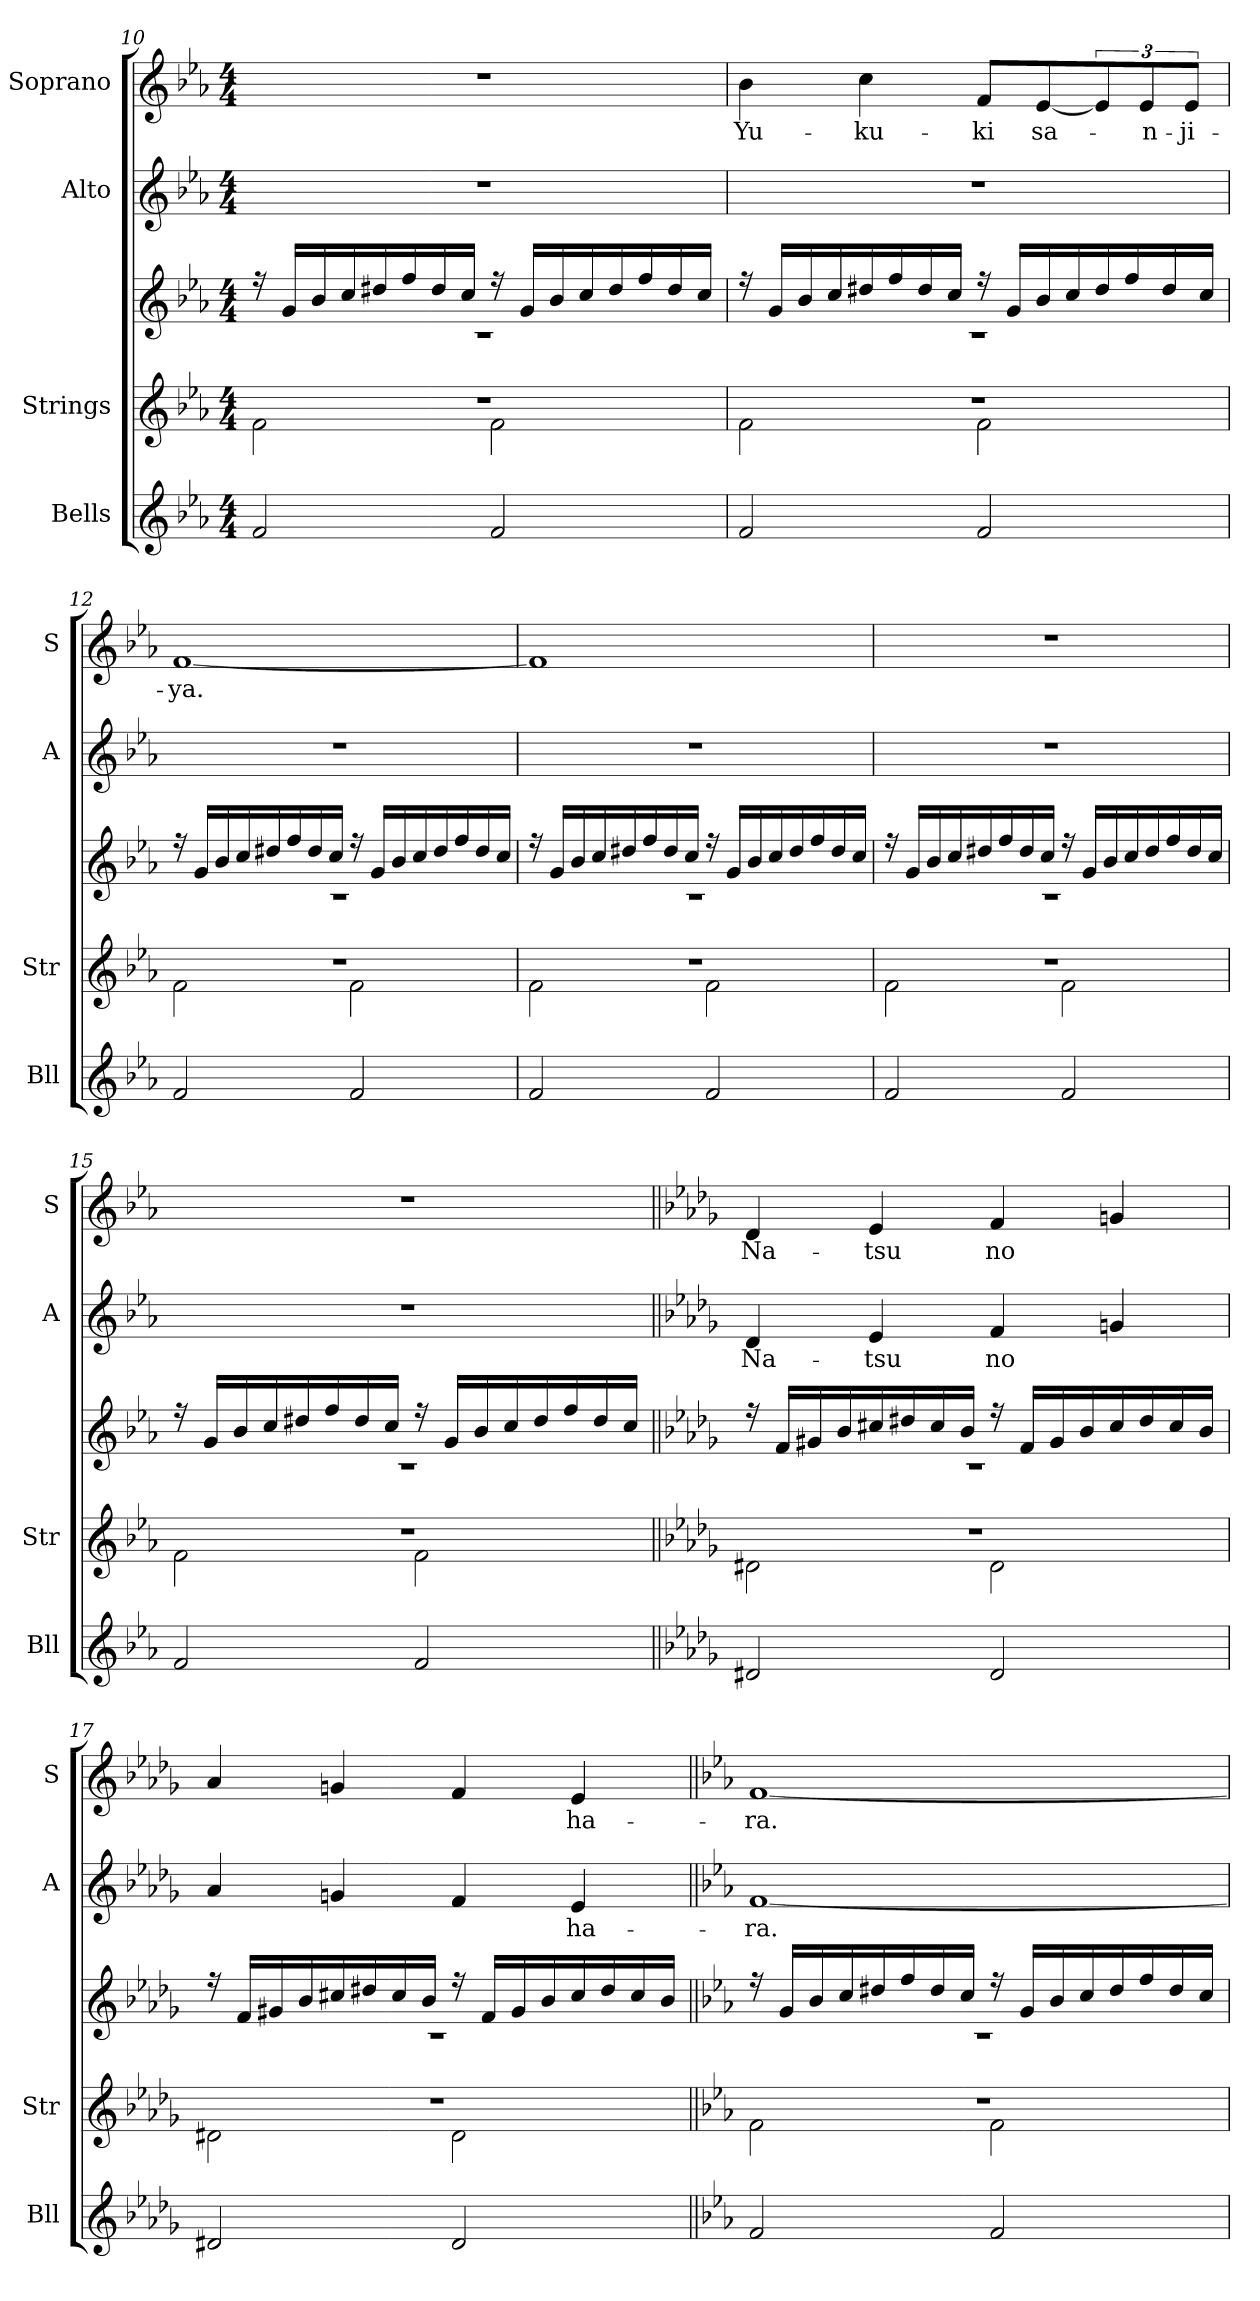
**kern	**kern	**kern	**kern	**text	**kern	**text
*part4	*part3	*part3	*part2	*part2	*part1	*part1
*staff5	*staff4	*staff3	*staff2	*staff2	*staff1	*staff1
*I"Bells	*I"Strings	*	*I"Alto	*	*I"Soprano	*
*I'Bll	*I'Str	*	*I'A	*	*I'S	*
*clefG2	*clefG2	*clefG2	*clefG2	*	*clefG2	*
*k[b-e-a-]	*k[b-e-a-]	*k[b-e-a-]	*k[b-e-a-]	*	*k[b-e-a-]	*
*E-:	*E-:	*E-:	*E-:	*	*E-:	*
*M4/4	*M4/4	*M4/4	*M4/4	*	*M4/4	*
=10	=10	=10	=10	=10	=10	=10
*	*^	*^	*	*	*	*
2f/	1r	2f\	16r	1r	1r	.	1r	.
.	.	.	16g/LL	.	.	.	.	.
.	.	.	16b-/	.	.	.	.	.
.	.	.	16cc/	.	.	.	.	.
.	.	.	16dd#X/	.	.	.	.	.
.	.	.	16ff/	.	.	.	.	.
.	.	.	16dd#/	.	.	.	.	.
.	.	.	16cc/JJ	.	.	.	.	.
2f/	.	2f\	16r	.	.	.	.	.
.	.	.	16g/LL	.	.	.	.	.
.	.	.	16b-/	.	.	.	.	.
.	.	.	16cc/	.	.	.	.	.
.	.	.	16dd#/	.	.	.	.	.
.	.	.	16ff/	.	.	.	.	.
.	.	.	16dd#/	.	.	.	.	.
.	.	.	16cc/JJ	.	.	.	.	.
!!LO:PB:g=z
=11	=11	=11	=11	=11	=11	=11	=11	=11
!	!	!	!	!	!	!	!	!LO:LY:b
2f/	1r	2f\	16r	1r	1r	.	4b-\	Yu-
.	.	.	16g/LL	.	.	.	.	.
.	.	.	16b-/	.	.	.	.	.
.	.	.	16cc/	.	.	.	.	.
!	!	!	!	!	!	!	!	!LO:LY:b
.	.	.	16dd#X/	.	.	.	4cc\	-ku-
.	.	.	16ff/	.	.	.	.	.
.	.	.	16dd#/	.	.	.	.	.
.	.	.	16cc/JJ	.	.	.	.	.
!	!	!	!	!	!	!	!	!LO:LY:b
2f/	.	2f\	16r	.	.	.	8f/L	-ki
.	.	.	16g/LL	.	.	.	.	.
!	!	!	!	!	!	!	!	!LO:LY:b
.	.	.	16b-/	.	.	.	[8e-/	sa-
.	.	.	16cc/	.	.	.	.	.
.	.	.	16dd#/	.	.	.	12e-/]	.
.	.	.	16ff/	.	.	.	.	.
!	!	!	!	!	!	!	!	!LO:LY:b
.	.	.	.	.	.	.	12e-/	-n-
.	.	.	16dd#/	.	.	.	.	.
!	!	!	!	!	!	!	!	!LO:LY:b
.	.	.	.	.	.	.	12e-/J	-ji-
.	.	.	16cc/JJ	.	.	.	.	.
=12	=12	=12	=12	=12	=12	=12	=12	=12
!	!	!	!	!	!	!	!	!LO:LY:b
2f/	1r	2f\	16r	1r	1r	.	[1f	-ya.
.	.	.	16g/LL	.	.	.	.	.
.	.	.	16b-/	.	.	.	.	.
.	.	.	16cc/	.	.	.	.	.
.	.	.	16dd#X/	.	.	.	.	.
.	.	.	16ff/	.	.	.	.	.
.	.	.	16dd#/	.	.	.	.	.
.	.	.	16cc/JJ	.	.	.	.	.
2f/	.	2f\	16r	.	.	.	.	.
.	.	.	16g/LL	.	.	.	.	.
.	.	.	16b-/	.	.	.	.	.
.	.	.	16cc/	.	.	.	.	.
.	.	.	16dd#/	.	.	.	.	.
.	.	.	16ff/	.	.	.	.	.
.	.	.	16dd#/	.	.	.	.	.
.	.	.	16cc/JJ	.	.	.	.	.
!!LO:LB:g=z
=13	=13	=13	=13	=13	=13	=13	=13	=13
2f/	1r	2f\	16r	1r	1r	.	1f]	.
.	.	.	16g/LL	.	.	.	.	.
.	.	.	16b-/	.	.	.	.	.
.	.	.	16cc/	.	.	.	.	.
.	.	.	16dd#X/	.	.	.	.	.
.	.	.	16ff/	.	.	.	.	.
.	.	.	16dd#/	.	.	.	.	.
.	.	.	16cc/JJ	.	.	.	.	.
2f/	.	2f\	16r	.	.	.	.	.
.	.	.	16g/LL	.	.	.	.	.
.	.	.	16b-/	.	.	.	.	.
.	.	.	16cc/	.	.	.	.	.
.	.	.	16dd#/	.	.	.	.	.
.	.	.	16ff/	.	.	.	.	.
.	.	.	16dd#/	.	.	.	.	.
.	.	.	16cc/JJ	.	.	.	.	.
=14	=14	=14	=14	=14	=14	=14	=14	=14
2f/	1r	2f\	16r	1r	1r	.	1r	.
.	.	.	16g/LL	.	.	.	.	.
.	.	.	16b-/	.	.	.	.	.
.	.	.	16cc/	.	.	.	.	.
.	.	.	16dd#X/	.	.	.	.	.
.	.	.	16ff/	.	.	.	.	.
.	.	.	16dd#/	.	.	.	.	.
.	.	.	16cc/JJ	.	.	.	.	.
2f/	.	2f\	16r	.	.	.	.	.
.	.	.	16g/LL	.	.	.	.	.
.	.	.	16b-/	.	.	.	.	.
.	.	.	16cc/	.	.	.	.	.
.	.	.	16dd#/	.	.	.	.	.
.	.	.	16ff/	.	.	.	.	.
.	.	.	16dd#/	.	.	.	.	.
.	.	.	16cc/JJ	.	.	.	.	.
!!LO:LB:g=z
=15	=15	=15	=15	=15	=15	=15	=15	=15
2f/	1r	2f\	16r	1r	1r	.	1r	.
.	.	.	16g/LL	.	.	.	.	.
.	.	.	16b-/	.	.	.	.	.
.	.	.	16cc/	.	.	.	.	.
.	.	.	16dd#X/	.	.	.	.	.
.	.	.	16ff/	.	.	.	.	.
.	.	.	16dd#/	.	.	.	.	.
.	.	.	16cc/JJ	.	.	.	.	.
2f/	.	2f\	16r	.	.	.	.	.
.	.	.	16g/LL	.	.	.	.	.
.	.	.	16b-/	.	.	.	.	.
.	.	.	16cc/	.	.	.	.	.
.	.	.	16dd#/	.	.	.	.	.
.	.	.	16ff/	.	.	.	.	.
.	.	.	16dd#/	.	.	.	.	.
.	.	.	16cc/JJ	.	.	.	.	.
!!LO:PB:g=z
=16||	=16||	=16||	=16||	=16||	=16||	=16||	=16||	=16||
*k[b-e-a-d-g-]	*k[b-e-a-d-g-]	*	*k[b-e-a-d-g-]	*	*k[b-e-a-d-g-]	*	*k[b-e-a-d-g-]	*
*D-:	*D-:	*	*D-:	*	*D-:	*	*D-:	*
!	!	!	!	!	!	!LO:LY:b	!	!LO:LY:b
2d#X/	1r	2d#X\	16r	1r	4d-/	Na-	4d-/	Na-
.	.	.	16f/LL	.	.	.	.	.
.	.	.	16g#X/	.	.	.	.	.
.	.	.	16b-/	.	.	.	.	.
!	!	!	!	!	!	!LO:LY:b	!	!LO:LY:b
.	.	.	16cc#X/	.	4e-/	-tsu	4e-/	-tsu
.	.	.	16dd#X/	.	.	.	.	.
.	.	.	16cc#/	.	.	.	.	.
.	.	.	16b-/JJ	.	.	.	.	.
!	!	!	!	!	!	!LO:LY:b	!	!LO:LY:b
2d#/	.	2d#\	16r	.	4f/	no	4f/	no
.	.	.	16f/LL	.	.	.	.	.
.	.	.	16g#/	.	.	.	.	.
.	.	.	16b-/	.	.	.	.	.
.	.	.	16cc#/	.	4gn/	.	4gn/	.
.	.	.	16dd#/	.	.	.	.	.
.	.	.	16cc#/	.	.	.	.	.
.	.	.	16b-/JJ	.	.	.	.	.
=17	=17	=17	=17	=17	=17	=17	=17	=17
2d#X/	1r	2d#X\	16r	1r	4a-/	.	4a-/	.
.	.	.	16f/LL	.	.	.	.	.
.	.	.	16g#X/	.	.	.	.	.
.	.	.	16b-/	.	.	.	.	.
.	.	.	16cc#X/	.	4gn/	.	4gn/	.
.	.	.	16dd#X/	.	.	.	.	.
.	.	.	16cc#/	.	.	.	.	.
.	.	.	16b-/JJ	.	.	.	.	.
2d#/	.	2d#\	16r	.	4f/	.	4f/	.
.	.	.	16f/LL	.	.	.	.	.
.	.	.	16g#/	.	.	.	.	.
.	.	.	16b-/	.	.	.	.	.
!	!	!	!	!	!	!LO:LY:b	!	!LO:LY:b
.	.	.	16cc#/	.	4e-/	ha-	4e-/	ha-
.	.	.	16dd#/	.	.	.	.	.
.	.	.	16cc#/	.	.	.	.	.
.	.	.	16b-/JJ	.	.	.	.	.
!!LO:LB:g=z
=18||	=18||	=18||	=18||	=18||	=18||	=18||	=18||	=18||
*k[b-e-a-]	*k[b-e-a-]	*	*k[b-e-a-]	*	*k[b-e-a-]	*	*k[b-e-a-]	*
*E-:	*E-:	*	*E-:	*	*E-:	*	*E-:	*
!	!	!	!	!	!	!LO:LY:b	!	!LO:LY:b
2f/	1r	2f\	16r	1r	[1f	-ra.	[1f	-ra.
.	.	.	16g/LL	.	.	.	.	.
.	.	.	16b-/	.	.	.	.	.
.	.	.	16cc/	.	.	.	.	.
.	.	.	16dd#X/	.	.	.	.	.
.	.	.	16ff/	.	.	.	.	.
.	.	.	16dd#/	.	.	.	.	.
.	.	.	16cc/JJ	.	.	.	.	.
2f/	.	2f\	16r	.	.	.	.	.
.	.	.	16g/LL	.	.	.	.	.
.	.	.	16b-/	.	.	.	.	.
.	.	.	16cc/	.	.	.	.	.
.	.	.	16dd#/	.	.	.	.	.
.	.	.	16ff/	.	.	.	.	.
.	.	.	16dd#/	.	.	.	.	.
.	.	.	16cc/JJ	.	.	.	.	.
*	*v	*v	*	*	*	*	*	*
*	*	*v	*v	*	*	*	*
=	=	=	=	=	=	=
*-	*-	*-	*-	*-	*-	*-
